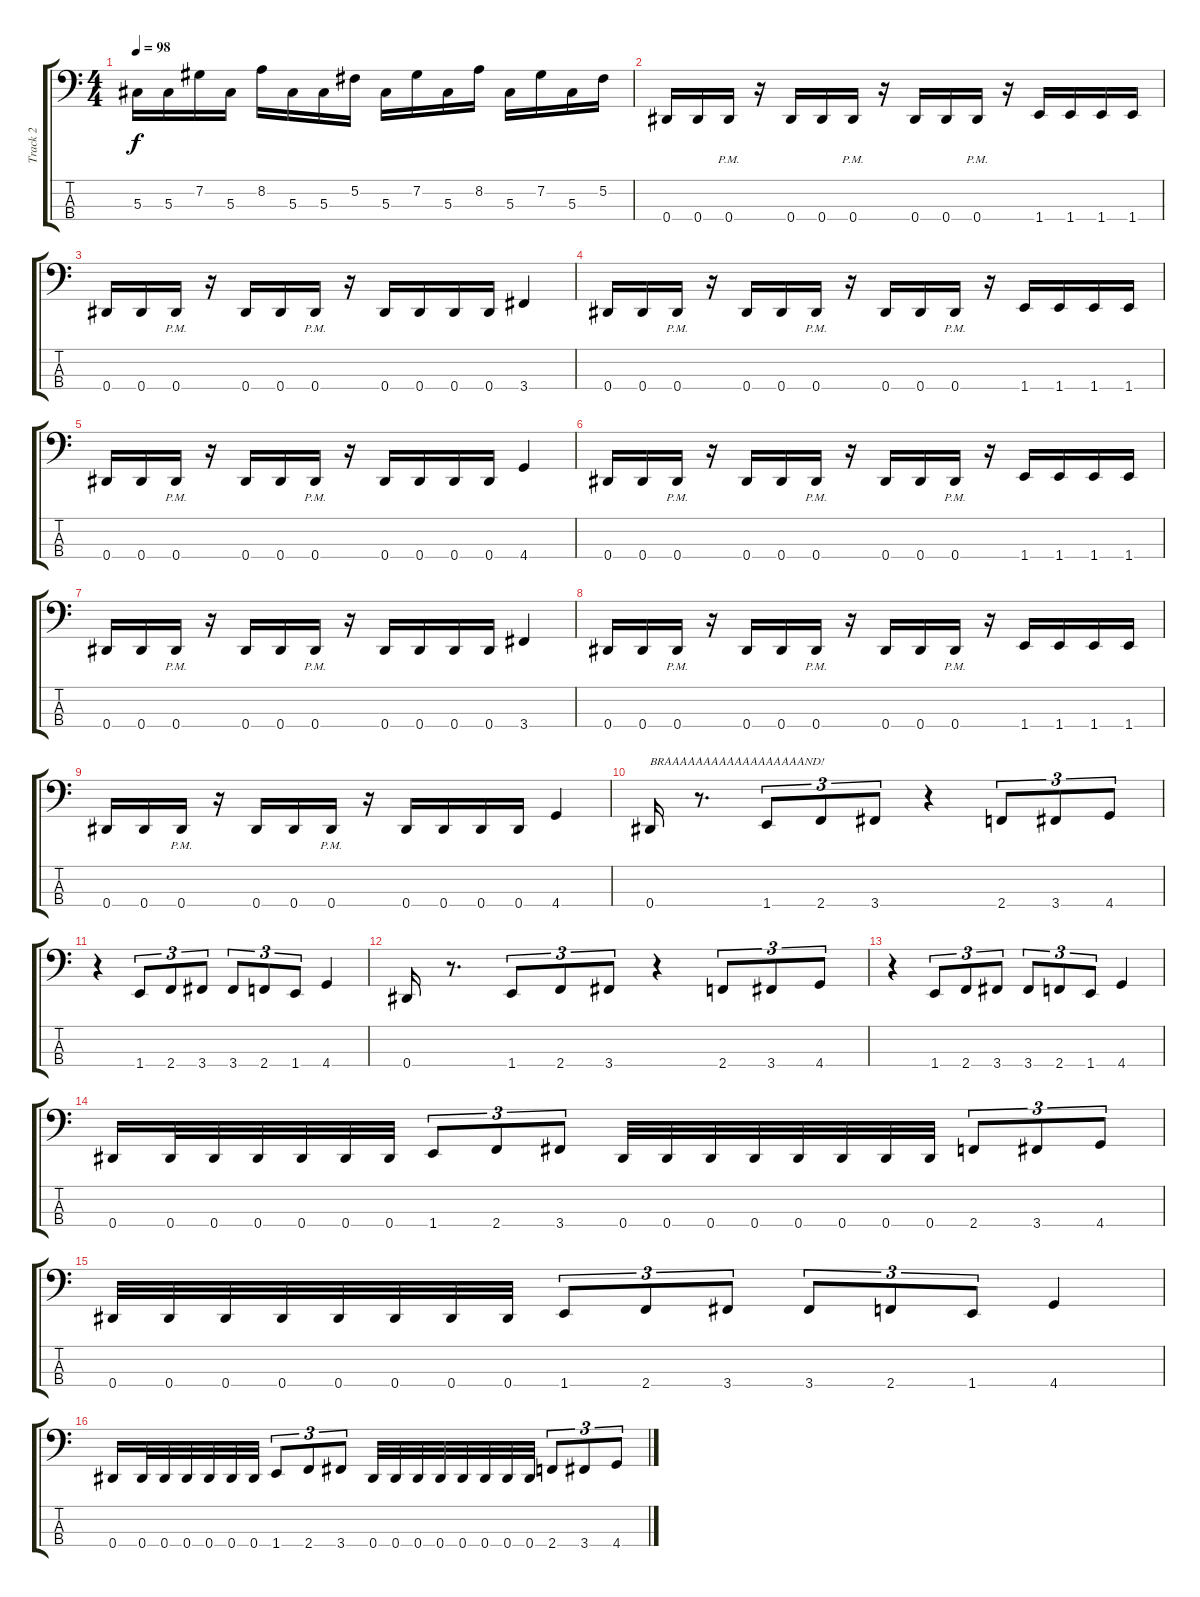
\track ("Track 2" "Track 2") {instrument electricbasspick}
\staff {score tabs}
\tuning (Gb2 Db2 Ab1 Eb1) {hide}
\ts (4 4)
\tempo 98
\clef f4
\ks c
5.3.16{dy f} 5.3.16 7.2.16 5.3.16 8.2.16 5.3.16 5.3.16 5.2.16 5.3.16 7.2.16 5.3.16 8.2.16 5.3.16 7.2.16 5.3.16 5.2.16 |
0.4.16 0.4.16 0.4{pm}.16 r.16 0.4.16 0.4.16 0.4{pm}.16 r.16 0.4.16 0.4.16 0.4{pm}.16 r.16 1.4.16 1.4.16 1.4.16 1.4.16 |
0.4.16 0.4.16 0.4{pm}.16 r.16 0.4.16 0.4.16 0.4{pm}.16 r.16 0.4.16 0.4.16 0.4.16 0.4.16 3.4.4 |
0.4.16 0.4.16 0.4{pm}.16 r.16 0.4.16 0.4.16 0.4{pm}.16 r.16 0.4.16 0.4.16 0.4{pm}.16 r.16 1.4.16 1.4.16 1.4.16 1.4.16 |
0.4.16 0.4.16 0.4{pm}.16 r.16 0.4.16 0.4.16 0.4{pm}.16 r.16 0.4.16 0.4.16 0.4.16 0.4.16 4.4.4 |
0.4.16 0.4.16 0.4{pm}.16 r.16 0.4.16 0.4.16 0.4{pm}.16 r.16 0.4.16 0.4.16 0.4{pm}.16 r.16 1.4.16 1.4.16 1.4.16 1.4.16 |
0.4.16 0.4.16 0.4{pm}.16 r.16 0.4.16 0.4.16 0.4{pm}.16 r.16 0.4.16 0.4.16 0.4.16 0.4.16 3.4.4 |
0.4.16 0.4.16 0.4{pm}.16 r.16 0.4.16 0.4.16 0.4{pm}.16 r.16 0.4.16 0.4.16 0.4{pm}.16 r.16 1.4.16 1.4.16 1.4.16 1.4.16 |
0.4.16 0.4.16 0.4{pm}.16 r.16 0.4.16 0.4.16 0.4{pm}.16 r.16 0.4.16 0.4.16 0.4.16 0.4.16 4.4.4 |
0.4.16{txt "BRAAAAAAAAAAAAAAAAAAND!"} r.8{d} 1.4.8{tu (3 2)} 2.4.8{tu (3 2)} 3.4.8{tu (3 2)} r.4 2.4.8{tu (3 2)} 3.4.8{tu (3 2)} 4.4.8{tu (3 2)} |
r.4 1.4.8{tu (3 2)} 2.4.8{tu (3 2)} 3.4.8{tu (3 2)} 3.4.8{tu (3 2)} 2.4.8{tu (3 2)} 1.4.8{tu (3 2)} 4.4.4 |
0.4.16 r.8{d} 1.4.8{tu (3 2)} 2.4.8{tu (3 2)} 3.4.8{tu (3 2)} r.4 2.4.8{tu (3 2)} 3.4.8{tu (3 2)} 4.4.8{tu (3 2)} |
r.4 1.4.8{tu (3 2)} 2.4.8{tu (3 2)} 3.4.8{tu (3 2)} 3.4.8{tu (3 2)} 2.4.8{tu (3 2)} 1.4.8{tu (3 2)} 4.4.4 |
0.4.16 0.4.32 0.4.32 0.4.32 0.4.32 0.4.32 0.4.32 1.4.8{tu (3 2)} 2.4.8{tu (3 2)} 3.4.8{tu (3 2)} 0.4.32 0.4.32 0.4.32 0.4.32 0.4.32 0.4.32 0.4.32 0.4.32 2.4.8{tu (3 2)} 3.4.8{tu (3 2)} 4.4.8{tu (3 2)} |
0.4.32 0.4.32 0.4.32 0.4.32 0.4.32 0.4.32 0.4.32 0.4.32 1.4.8{tu (3 2)} 2.4.8{tu (3 2)} 3.4.8{tu (3 2)} 3.4.8{tu (3 2)} 2.4.8{tu (3 2)} 1.4.8{tu (3 2)} 4.4.4 |
0.4.16 0.4.32 0.4.32 0.4.32 0.4.32 0.4.32 0.4.32 1.4.8{tu (3 2)} 2.4.8{tu (3 2)} 3.4.8{tu (3 2)} 0.4.32 0.4.32 0.4.32 0.4.32 0.4.32 0.4.32 0.4.32 0.4.32 2.4.8{tu (3 2)} 3.4.8{tu (3 2)} 4.4.8{tu (3 2)}
